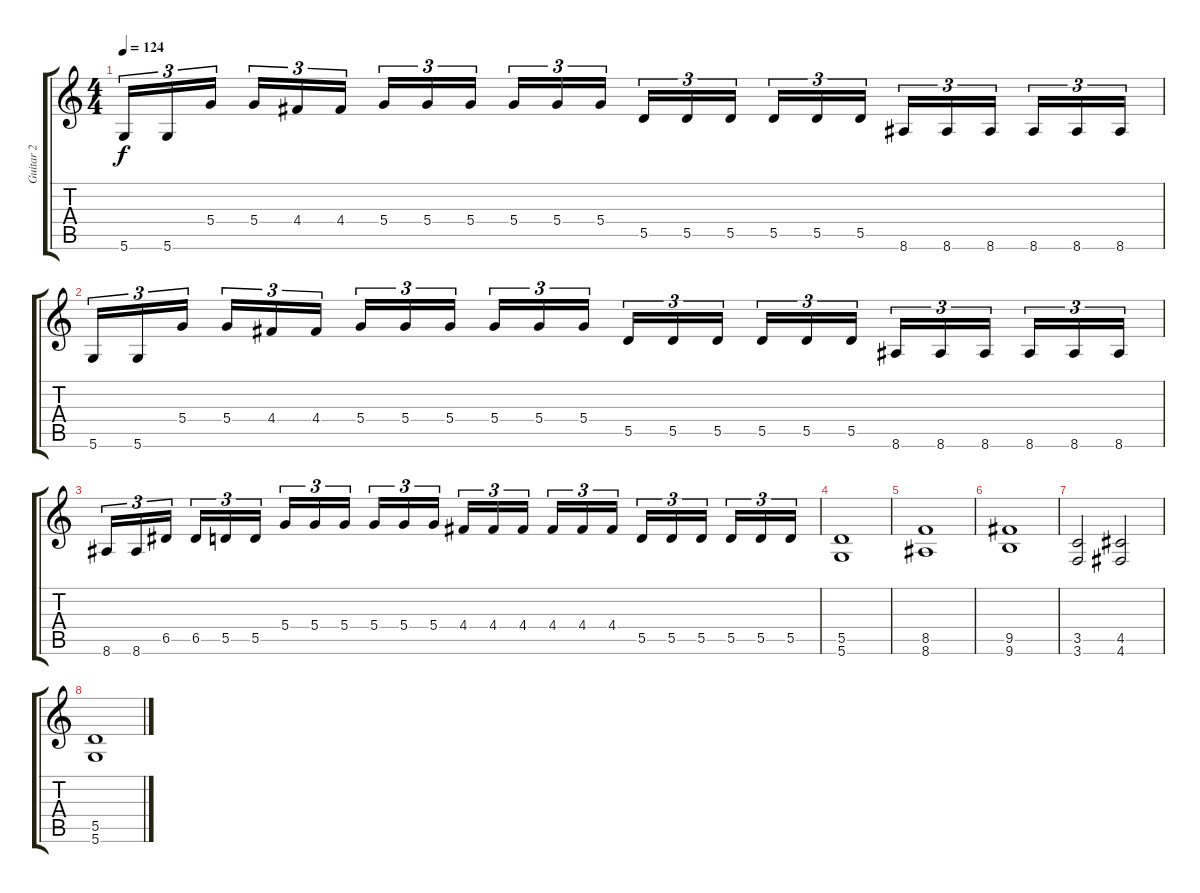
\track ("Guitar 2" "Guitar 2") {instrument distortionguitar}
\staff {score tabs}
\tuning (E4 B3 G3 D3 A2 D2) {hide}
\ts (4 4)
\tempo 124
\clef g2
\ks c
5.6.16{tu (3 2) dy f} 5.6.16{tu (3 2)} 5.4.16{tu (3 2)} 5.4.16{tu (3 2)} 4.4.16{tu (3 2)} 4.4.16{tu (3 2)} 5.4.16{tu (3 2)} 5.4.16{tu (3 2)} 5.4.16{tu (3 2)} 5.4.16{tu (3 2)} 5.4.16{tu (3 2)} 5.4.16{tu (3 2)} 5.5.16{tu (3 2)} 5.5.16{tu (3 2)} 5.5.16{tu (3 2)} 5.5.16{tu (3 2)} 5.5.16{tu (3 2)} 5.5.16{tu (3 2)} 8.6.16{tu (3 2)} 8.6.16{tu (3 2)} 8.6.16{tu (3 2)} 8.6.16{tu (3 2)} 8.6.16{tu (3 2)} 8.6.16{tu (3 2)} |
5.6.16{tu (3 2)} 5.6.16{tu (3 2)} 5.4.16{tu (3 2)} 5.4.16{tu (3 2)} 4.4.16{tu (3 2)} 4.4.16{tu (3 2)} 5.4.16{tu (3 2)} 5.4.16{tu (3 2)} 5.4.16{tu (3 2)} 5.4.16{tu (3 2)} 5.4.16{tu (3 2)} 5.4.16{tu (3 2)} 5.5.16{tu (3 2)} 5.5.16{tu (3 2)} 5.5.16{tu (3 2)} 5.5.16{tu (3 2)} 5.5.16{tu (3 2)} 5.5.16{tu (3 2)} 8.6.16{tu (3 2)} 8.6.16{tu (3 2)} 8.6.16{tu (3 2)} 8.6.16{tu (3 2)} 8.6.16{tu (3 2)} 8.6.16{tu (3 2)} |
8.6.16{tu (3 2)} 8.6.16{tu (3 2)} 6.5.16{tu (3 2)} 6.5.16{tu (3 2)} 5.5.16{tu (3 2)} 5.5.16{tu (3 2)} 5.4.16{tu (3 2)} 5.4.16{tu (3 2)} 5.4.16{tu (3 2)} 5.4.16{tu (3 2)} 5.4.16{tu (3 2)} 5.4.16{tu (3 2)} 4.4.16{tu (3 2)} 4.4.16{tu (3 2)} 4.4.16{tu (3 2)} 4.4.16{tu (3 2)} 4.4.16{tu (3 2)} 4.4.16{tu (3 2)} 5.5.16{tu (3 2)} 5.5.16{tu (3 2)} 5.5.16{tu (3 2)} 5.5.16{tu (3 2)} 5.5.16{tu (3 2)} 5.5.16{tu (3 2)} |
(5.5 5.6).1 |
(8.5 8.6).1 |
(9.5 9.6).1 |
(3.5 3.6).2 (4.5 4.6).2 |
(5.5 5.6).1
